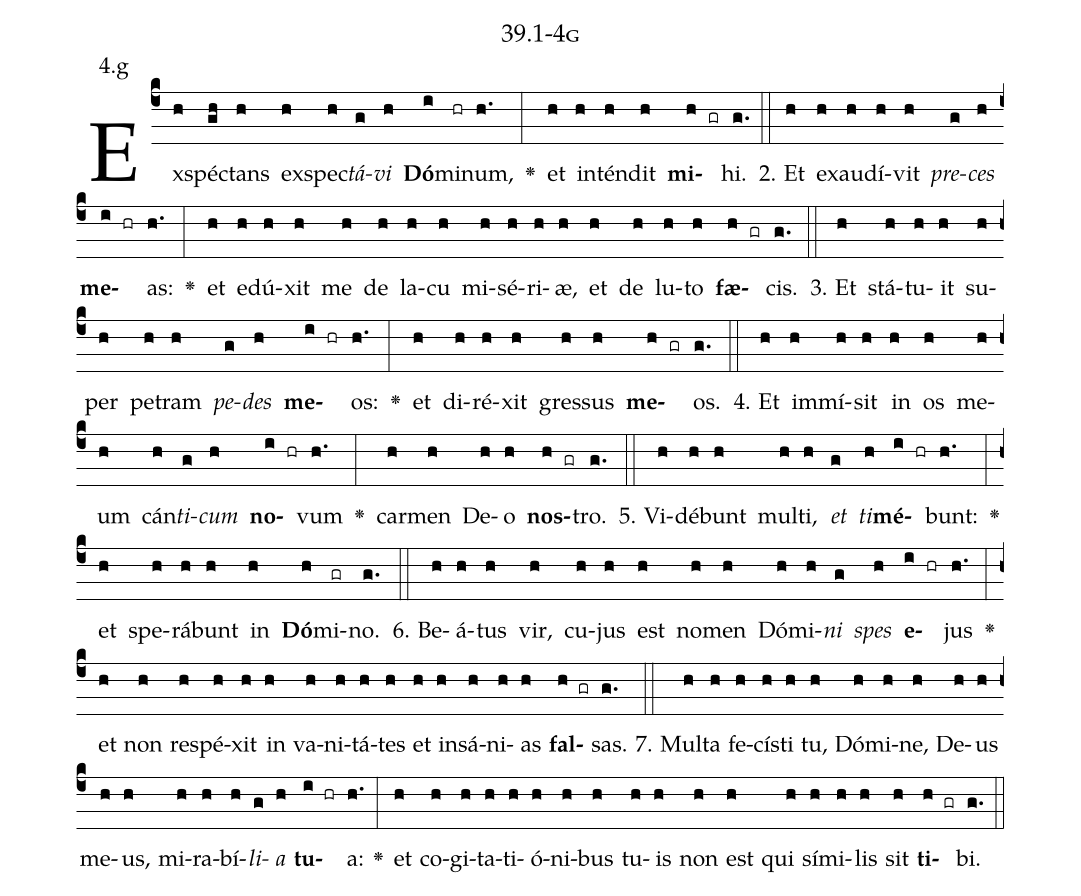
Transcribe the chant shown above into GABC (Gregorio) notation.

name: 39.1-4g;
annotation: 4.g;
%%
(c4)Ex(h)spéc(gh)tans(h) ex(h)spec(h)<i>tá</i>(g)<i>vi</i>(h) <b>Dó</b>(i)mi(hr)num,(h.) <v>\greheightstar</v>(:) et(h) in(h)tén(h)dit(h) <b>mi</b>(h gr)hi.(g.) (::)
2. Et(h) ex(h)au(h)dí(h)vit(h) <i>pre</i>(g)<i>ces</i>(h) <b>me</b>(i hr)as:(h.) <v>\greheightstar</v>(:) et(h) e(h)dú(h)xit(h) me(h) de(h) la(h)cu(h) mi(h)sé(h)ri(h)æ,(h) et(h) de(h) lu(h)to(h) <b>fæ</b>(h gr)cis.(g.) (::)
3. Et(h) stá(h)tu(h)it(h) su(h)per(h) pe(h)tram(h) <i>pe</i>(g)<i>des</i>(h) <b>me</b>(i hr)os:(h.) <v>\greheightstar</v>(:) et(h) di(h)ré(h)xit(h) gres(h)sus(h) <b>me</b>(h gr)os.(g.) (::)
4. Et(h) im(h)mí(h)sit(h) in(h) os(h) me(h)um(h) cán(h)<i>ti</i>(g)<i>cum</i>(h) <b>no</b>(i hr)vum(h.) <v>\greheightstar</v>(:) car(h)men(h) De(h)o(h) <b>nos</b>(h gr)tro.(g.) (::)
5. Vi(h)dé(h)bunt(h) mul(h)ti,(h) <i>et</i>(g) <i>ti</i>(h)<b>mé</b>(i hr)bunt:(h.) <v>\greheightstar</v>(:) et(h) spe(h)rá(h)bunt(h) in(h) <b>Dó</b>(h)mi(gr)no.(g.) (::)
6. Be(h)á(h)tus(h) vir,(h) cu(h)jus(h) est(h) no(h)men(h) Dó(h)mi(h)<i>ni</i>(g) <i>spes</i>(h) <b>e</b>(i hr)jus(h.) <v>\greheightstar</v>(:) et(h) non(h) re(h)spé(h)xit(h) in(h) va(h)ni(h)tá(h)tes(h) et(h) in(h)sá(h)ni(h)as(h) <b>fal</b>(h gr)sas.(g.) (::)
7. Mul(h)ta(h) fe(h)cís(h)ti(h) tu,(h) Dó(h)mi(h)ne,(h) De(h)us(h) me(h)us,(h) mi(h)ra(h)bí(h)<i>li</i>(g)<i>a</i>(h) <b>tu</b>(i hr)a:(h.) <v>\greheightstar</v>(:) et(h) co(h)gi(h)ta(h)ti(h)ó(h)ni(h)bus(h) tu(h)is(h) non(h) est(h) qui(h) sí(h)mi(h)lis(h) sit(h) <b>ti</b>(h gr)bi.(g.) (::)
